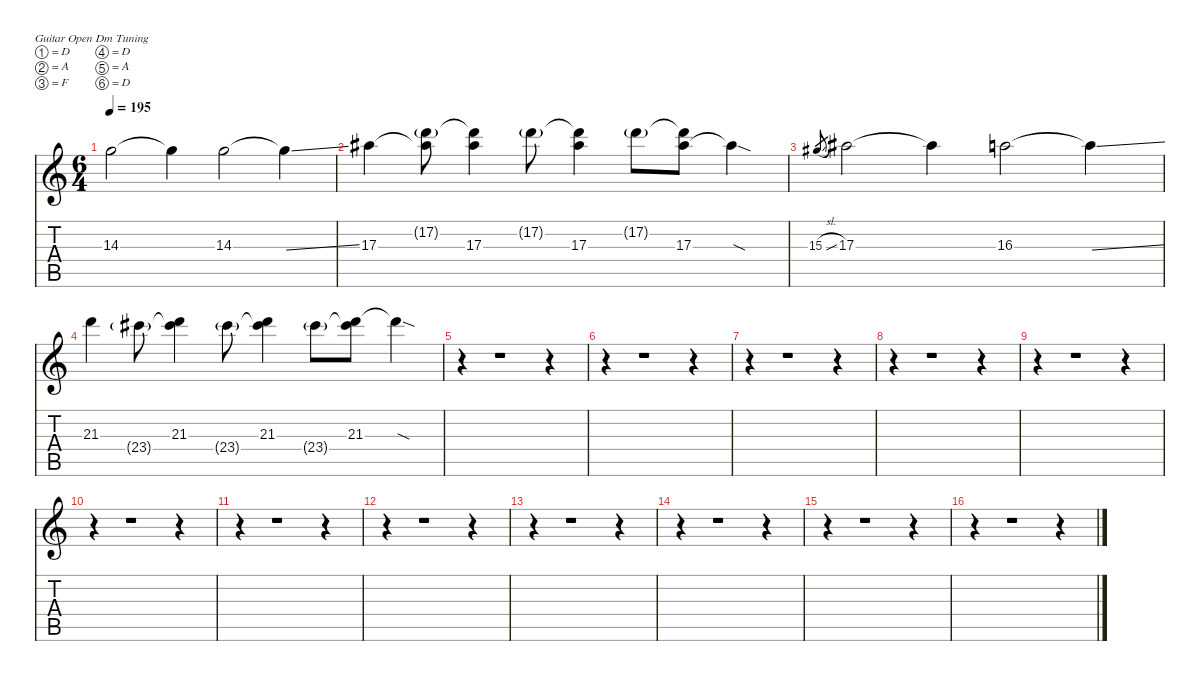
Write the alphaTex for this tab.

\defaultSystemsLayout 4
\hideDynamics
\bracketExtendMode nobrackets
\singleTrackTrackNamePolicy hidden
\multiTrackTrackNamePolicy hidden
\firstSystemTrackNameMode fullname
\firstSystemTrackNameOrientation horizontal
\otherSystemsTrackNameOrientation horizontal
\track ("Overdubing" "od.guit.") {instrument overdrivenguitar}
\staff {score tabs}
\tuning (D4 A3 F3 D3 A2 D2)
\ts (6 4)
\tempo 195
\clef g2
\ks c
14.3.2{dy f beam Down} 14.3{t}.4{beam Down} 14.3.2{beam Down} 14.3{ss t}.4{beam Down} |
17.3{acc #}.4{beam Down} (17.2{g} 17.3{t acc #}).8{beam Down} (17.2{t} 17.3{acc #}).4{beam Down} 17.2{g}.8{dy mf beam Down} (17.2{t} 17.3{acc #}).4{dy f beam Down} 17.2{g}.8{dy mf beam Down} (17.2{t} 17.3{acc #}).8{dy f beam Down} 17.3{sod t acc #}.4{beam Down} |
15.3{sl acc #}.8{gr dy mf beam Up} 17.3{acc #}.2{dy f beam Down} 17.3{t acc #}.4{beam Down} 16.3.2{beam Down} 16.3{ss t}.4{beam Down} |
21.3.4{beam Down} 23.4{g acc #}.8{dy mf beam Down} (21.3 23.4{t acc #}).4{dy f beam Down} 23.4{g acc #}.8{dy mf beam Down} (21.3 23.4{t acc #}).4{dy f beam Down} 23.4{g acc #}.8{dy mf beam Down} (21.3 23.4{t acc #}).8{dy f beam Down} 21.3{sod t}.4{beam Down} |
r.4{beam Down} r.1{beam Down} r.4{beam Down} |
r.4{beam Down} r.1{beam Down} r.4{beam Down} |
r.4{beam Down} r.1{beam Down} r.4{beam Down} |
r.4{beam Down} r.1{beam Down} r.4{beam Down} |
r.4{beam Down} r.1{beam Down} r.4{beam Down} |
r.4{beam Down} r.1{beam Down} r.4{beam Down} |
r.4{beam Down} r.1{beam Down} r.4{beam Down} |
r.4{beam Down} r.1{beam Down} r.4{beam Down} |
r.4{beam Down} r.1{beam Down} r.4{beam Down} |
r.4{beam Down} r.1{beam Down} r.4{beam Down} |
r.4{beam Down} r.1{beam Down} r.4{beam Down} |
r.4{beam Down} r.1{beam Down} r.4{beam Down}
